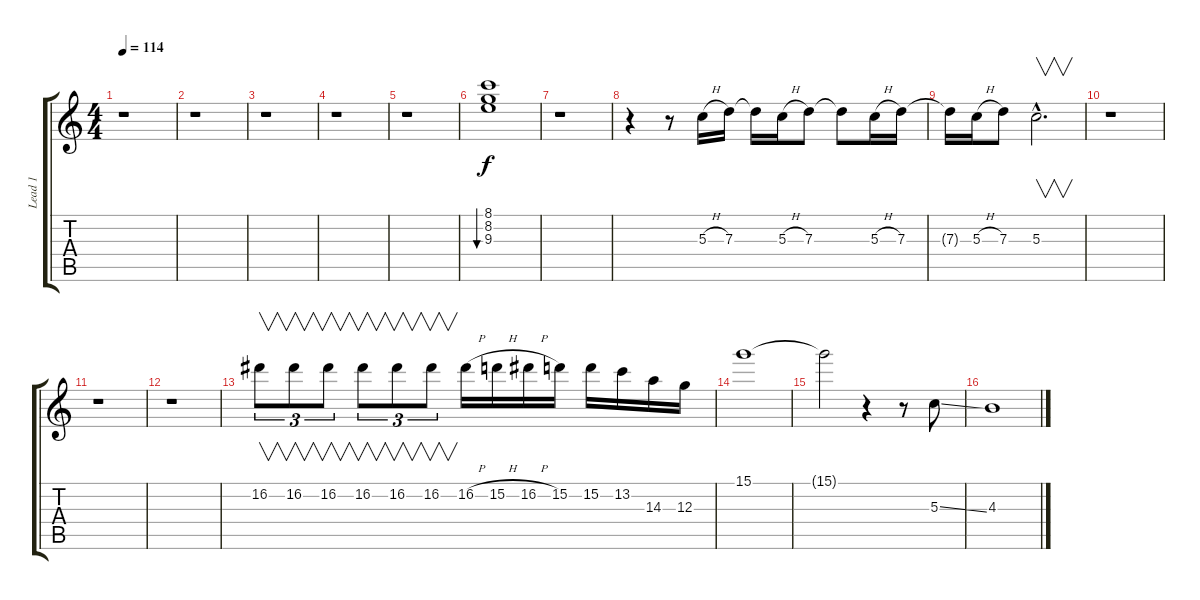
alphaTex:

\track ("Lead 1" "Lead 1") {instrument acousticguitarnylon}
\staff {score tabs}
\tuning (E4 B3 G3 D3 A2 E2) {hide}
\ts (4 4)
\tempo 114
\clef g2
\ks c
r.1{dy f} |
r.1 |
r.1 |
r.1 |
r.1 |
(8.1 8.2 9.3).1{bu 60} |
r.1 |
r.4 r.8 5.3{h}.16 7.3.16 7.3{t}.16 5.3{h}.16 7.3.8 7.3{t}.8 5.3{h}.16 7.3.16 |
7.3{t}.16 5.3{h}.16 7.3.8 5.3{hac}.2{v d} |
r.1 |
r.1 |
r.1 |
16.2.8{v tu (3 2)} 16.2.8{v tu (3 2)} 16.2.8{v tu (3 2)} 16.2.8{v tu (3 2)} 16.2.8{v tu (3 2)} 16.2.8{v tu (3 2)} 16.2{h}.16 15.2{h}.16 16.2{h}.16 15.2.16 15.2.16 13.2.16 14.3.16 12.3.16 |
15.1.1 |
15.1{t}.2 r.4 r.8 5.3{ss}.8 |
4.3.1
